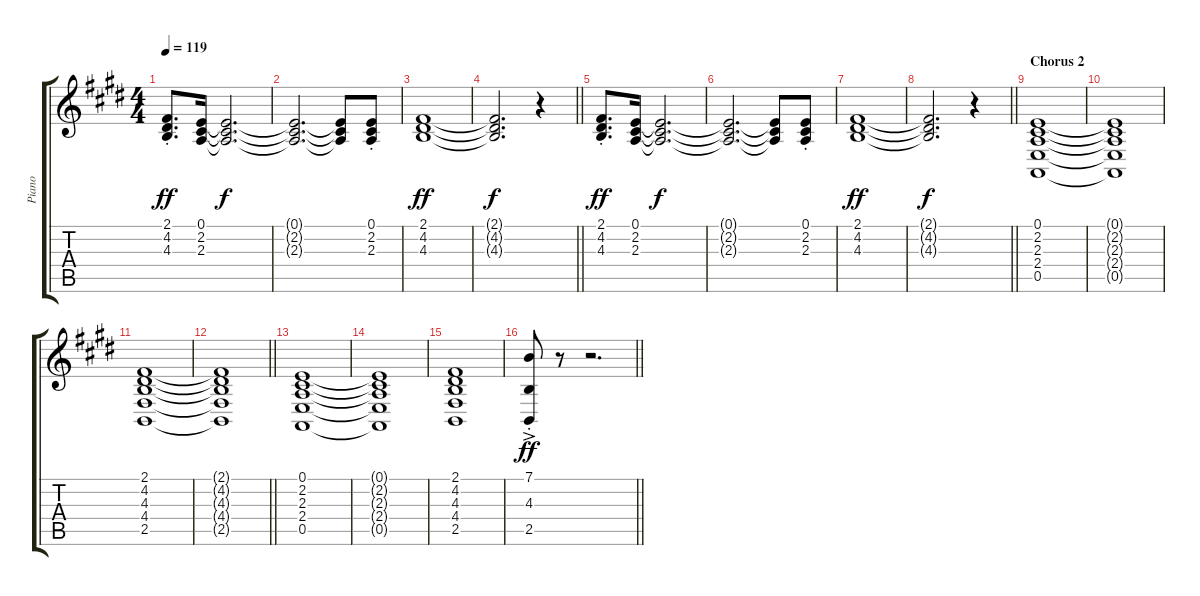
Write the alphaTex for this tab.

\track ("Piano" "Piano") {instrument acousticgrandpiano}
\staff {score tabs}
\tuning (E4 B3 G3 D3 A2 E2) {hide}
\ts (4 4)
\tempo 119
\clef g2
\ks e
(2.1{st} 4.2{st} 4.3{st}).8{d dy ff} (0.1 2.2 2.3).16 (0.1{t} 2.2{t} 2.3{t}).2{d dy f} |
(0.1{t} 2.2{t} 2.3{t}).2{d} (0.1{t} 2.2{t} 2.3{t}).8 (0.1{st} 2.2{st} 2.3{st}).8 |
(2.1 4.2 4.3).1{dy ff} |
\barLineRight lightlight
(2.1{t} 4.2{t} 4.3{t}).2{d dy f} r.4 |
(2.1{st} 4.2{st} 4.3{st}).8{d dy ff} (0.1 2.2 2.3).16 (0.1{t} 2.2{t} 2.3{t}).2{d dy f} |
(0.1{t} 2.2{t} 2.3{t}).2{d} (0.1{t} 2.2{t} 2.3{t}).8 (0.1{st} 2.2{st} 2.3{st}).8 |
(2.1 4.2 4.3).1{dy ff} |
\barLineRight lightlight
(2.1{t} 4.2{t} 4.3{t}).2{d dy f} r.4 |
\section ("" "Chorus 2")
(0.1 2.2 2.3 2.4 0.5).1 |
(0.1{t} 2.2{t} 2.3{t} 2.4{t} 0.5{t}).1 |
(2.1 4.2 4.3 4.4 2.5).1 |
\barLineRight lightlight
(2.1{t} 4.2{t} 4.3{t} 4.4{t} 2.5{t}).1 |
(0.1 2.2 2.3 2.4 0.5).1 |
(0.1{t} 2.2{t} 2.3{t} 2.4{t} 0.5{t}).1 |
(2.1 4.2 4.3 4.4 2.5).1 |
\barLineRight lightlight
(7.1{ac st} 4.3{ac st} 2.5{ac st}).8{dy ff} r.8 r.2{d}
